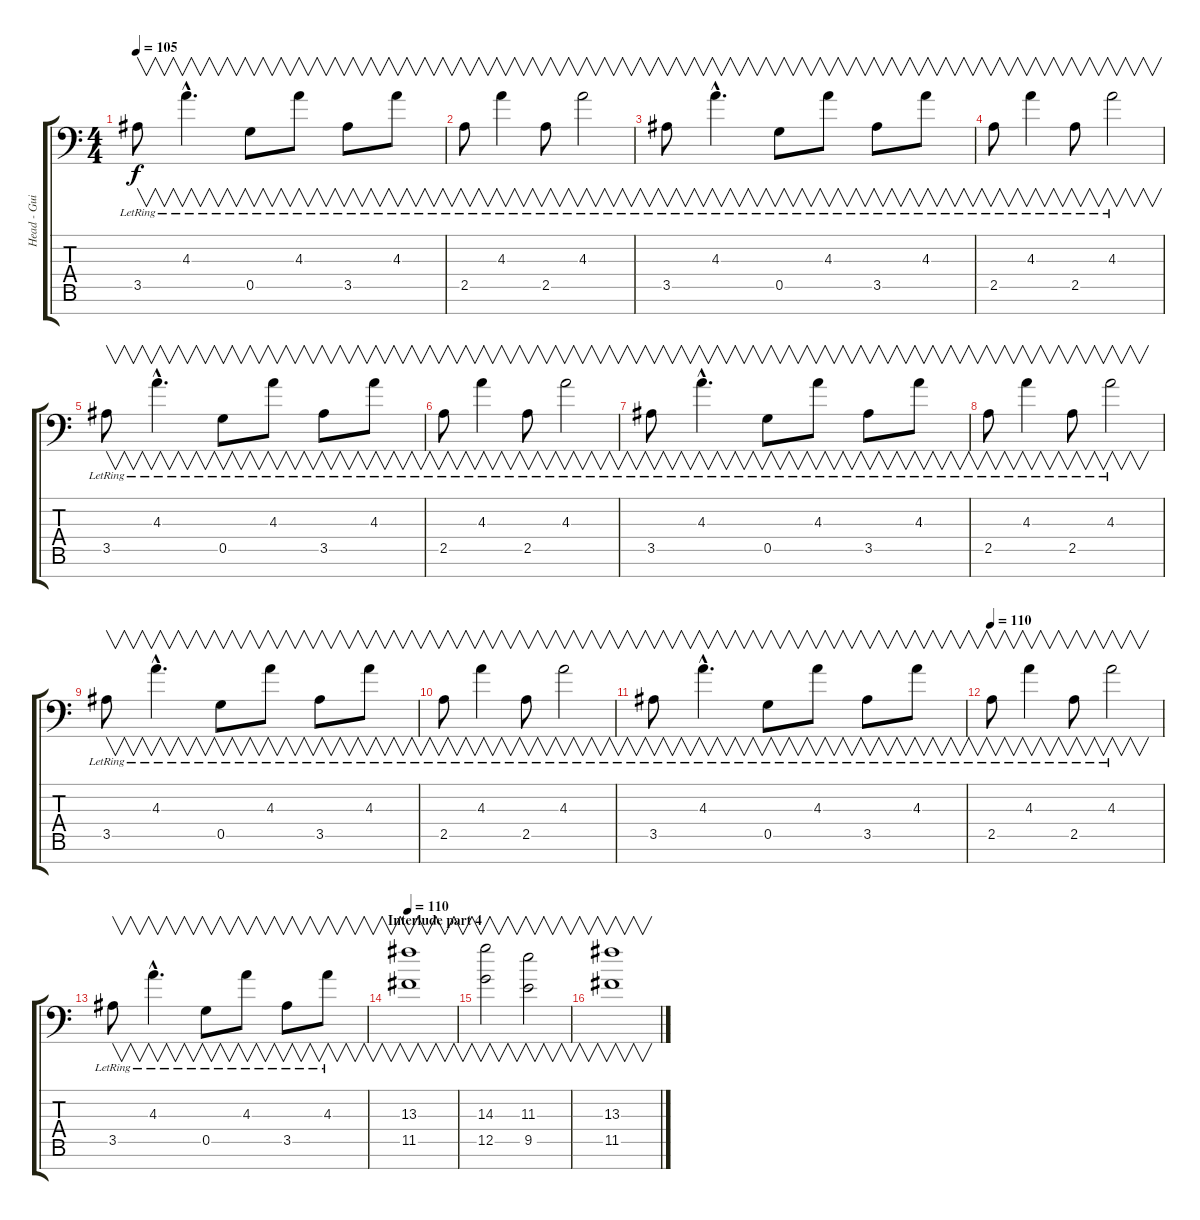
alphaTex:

\track ("Head - Guitar" "Head - Gui") {instrument distortionguitar}
\staff {score tabs}
\tuning (D4 A3 F3 C3 G2 D2 A1) {hide}
\ts (4 4)
\tempo 105
\clef f4
\ks c
3.5{lr}.8{v dy f} 4.3{hac lr}.4{v d} 0.5{lr}.8{v} 4.3{lr}.8{v} 3.5{lr}.8{v} 4.3{lr}.8{v} |
2.5{lr}.8{v} 4.3{lr}.4{v} 2.5{lr}.8{v} 4.3{lr}.2{v} |
3.5{lr}.8{v} 4.3{hac lr}.4{v d} 0.5{lr}.8{v} 4.3{lr}.8{v} 3.5{lr}.8{v} 4.3{lr}.8{v} |
2.5{lr}.8{v} 4.3{lr}.4{v} 2.5{lr}.8{v} 4.3{lr}.2{v} |
3.5{lr}.8{v} 4.3{hac lr}.4{v d} 0.5{lr}.8{v} 4.3{lr}.8{v} 3.5{lr}.8{v} 4.3{lr}.8{v} |
2.5{lr}.8{v} 4.3{lr}.4{v} 2.5{lr}.8{v} 4.3{lr}.2{v} |
3.5{lr}.8{v} 4.3{hac lr}.4{v d} 0.5{lr}.8{v} 4.3{lr}.8{v} 3.5{lr}.8{v} 4.3{lr}.8{v} |
2.5{lr}.8{v} 4.3{lr}.4{v} 2.5{lr}.8{v} 4.3{lr}.2{v} |
3.5{lr}.8{v} 4.3{hac lr}.4{v d} 0.5{lr}.8{v} 4.3{lr}.8{v} 3.5{lr}.8{v} 4.3{lr}.8{v} |
2.5{lr}.8{v} 4.3{lr}.4{v} 2.5{lr}.8{v} 4.3{lr}.2{v} |
3.5{lr}.8{v} 4.3{hac lr}.4{v d} 0.5{lr}.8{v} 4.3{lr}.8{v} 3.5{lr}.8{v} 4.3{lr}.8{v} |
\tempo 110
2.5{lr}.8{v} 4.3{lr}.4{v} 2.5{lr}.8{v} 4.3{lr}.2{v} |
3.5{lr}.8{v} 4.3{hac lr}.4{v d} 0.5{lr}.8{v} 4.3{lr}.8{v} 3.5{lr}.8{v} 4.3{lr}.8{v} |
\section ("" "Interlude part 4")
\tempo 110
(13.3 11.5).1{v volume 10 balance 6 instrument distortionguitar} |
(14.3 12.5).2{v} (11.3 9.5).2{v} |
(13.3 11.5).1{v}
